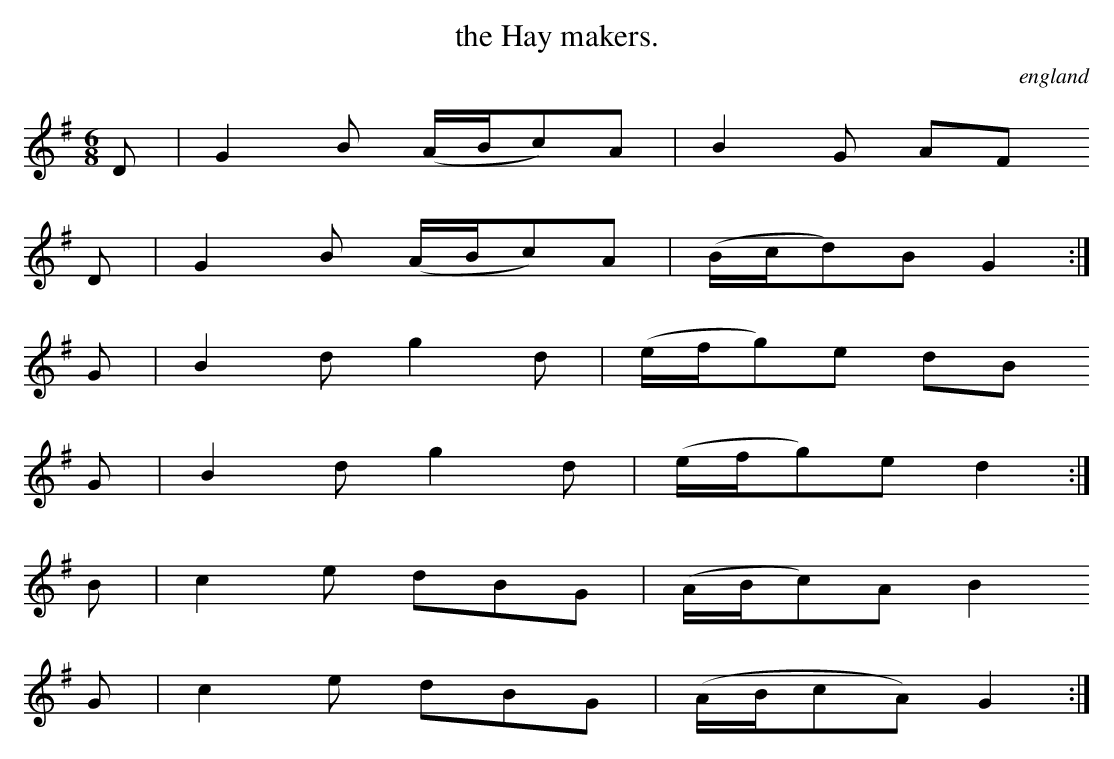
X:1
T:the Hay makers.
O:england
M:6/8
L:1/8
K:G
D|G2B (A/B/c)A| B2G     AF
D|G2B (A/B/c)A|(B/c/d)B G2:|
G|B2d  g2d    |(e/f/g)e dB
G|B2d  g2d    |(e/f/g)e d2:|
B|c2e  dBG    |(A/B/c)A B2
G|c2e  dBG    |(A/B/cA) G2:|
